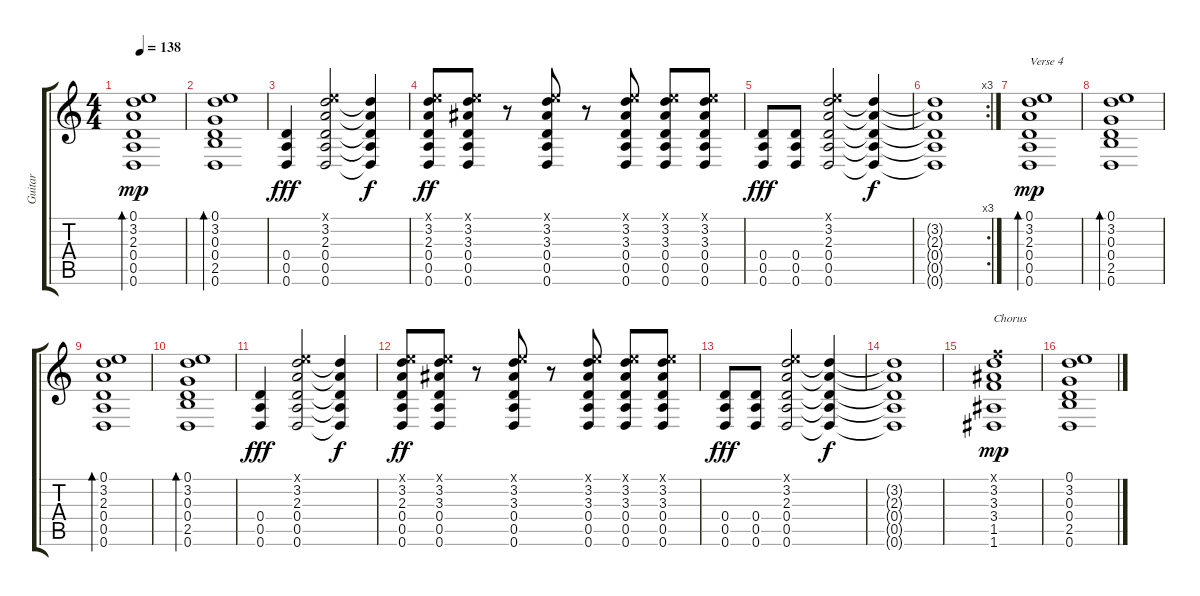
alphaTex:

\track ("Guitar" "Guitar") {instrument distortionguitar}
\staff {score tabs}
\tuning (E4 B3 G3 D3 A2 D2) {hide}
\ts (4 4)
\tempo 138
\clef g2
\ks c
(0.1 3.2 2.3 0.4 0.5 0.6).1{bd 120 dy mp} |
(0.1 3.2 0.3 0.4 2.5 0.6).1{bd 120} |
(0.4 0.5 0.6).4{dy fff instrument distortionguitar} (0.1{x} 3.2 2.3 0.4 0.5 0.6).2 (3.2{t} 2.3{t} 0.4{t} 0.5{t} 0.6{t}).4{dy f} |
(0.1{x} 3.2 2.3 0.4 0.5 0.6).8{dy ff} (0.1{x} 3.2 3.3 0.4 0.5 0.6).8 r.8 (0.1{x} 3.2 3.3 0.4 0.5 0.6).8 r.8 (0.1{x} 3.2 3.3 0.4 0.5 0.6).8 (0.1{x} 3.2 3.3 0.4 0.5 0.6).8 (0.1{x} 3.2 3.3 0.4 0.5 0.6).8 |
(0.4 0.5 0.6).8{dy fff} (0.4 0.5 0.6).8 (0.1{x} 3.2 2.3 0.4 0.5 0.6).2 (3.2{t} 2.3{t} 0.4{t} 0.5{t} 0.6{t}).4{dy f volume 12} |
\rc 3
(3.2{t} 2.3{t} 0.4{t} 0.5{t} 0.6{t}).1{volume 0} |
(0.1 3.2 2.3 0.4 0.5 0.6).1{bd 120 txt "Verse 4" dy mp volume 15 instrument electricguitarclean} |
(0.1 3.2 0.3 0.4 2.5 0.6).1{bd 120} |
(0.1 3.2 2.3 0.4 0.5 0.6).1{bd 120} |
(0.1 3.2 0.3 0.4 2.5 0.6).1{bd 120} |
(0.4 0.5 0.6).4{dy fff instrument distortionguitar} (0.1{x} 3.2 2.3 0.4 0.5 0.6).2 (3.2{t} 2.3{t} 0.4{t} 0.5{t} 0.6{t}).4{dy f} |
(0.1{x} 3.2 2.3 0.4 0.5 0.6).8{dy ff} (0.1{x} 3.2 3.3 0.4 0.5 0.6).8 r.8 (0.1{x} 3.2 3.3 0.4 0.5 0.6).8 r.8 (0.1{x} 3.2 3.3 0.4 0.5 0.6).8 (0.1{x} 3.2 3.3 0.4 0.5 0.6).8 (0.1{x} 3.2 3.3 0.4 0.5 0.6).8 |
(0.4 0.5 0.6).8{dy fff} (0.4 0.5 0.6).8 (0.1{x} 3.2 2.3 0.4 0.5 0.6).2 (3.2{t} 2.3{t} 0.4{t} 0.5{t} 0.6{t}).4{dy f volume 12} |
(3.2{t} 2.3{t} 0.4{t} 0.5{t} 0.6{t}).1{volume 0} |
(1.1{x} 3.2 3.3 3.4 1.5 1.6).1{txt "Chorus" dy mp volume 15} |
(0.1 3.2 0.3 0.4 2.5 0.6).1
